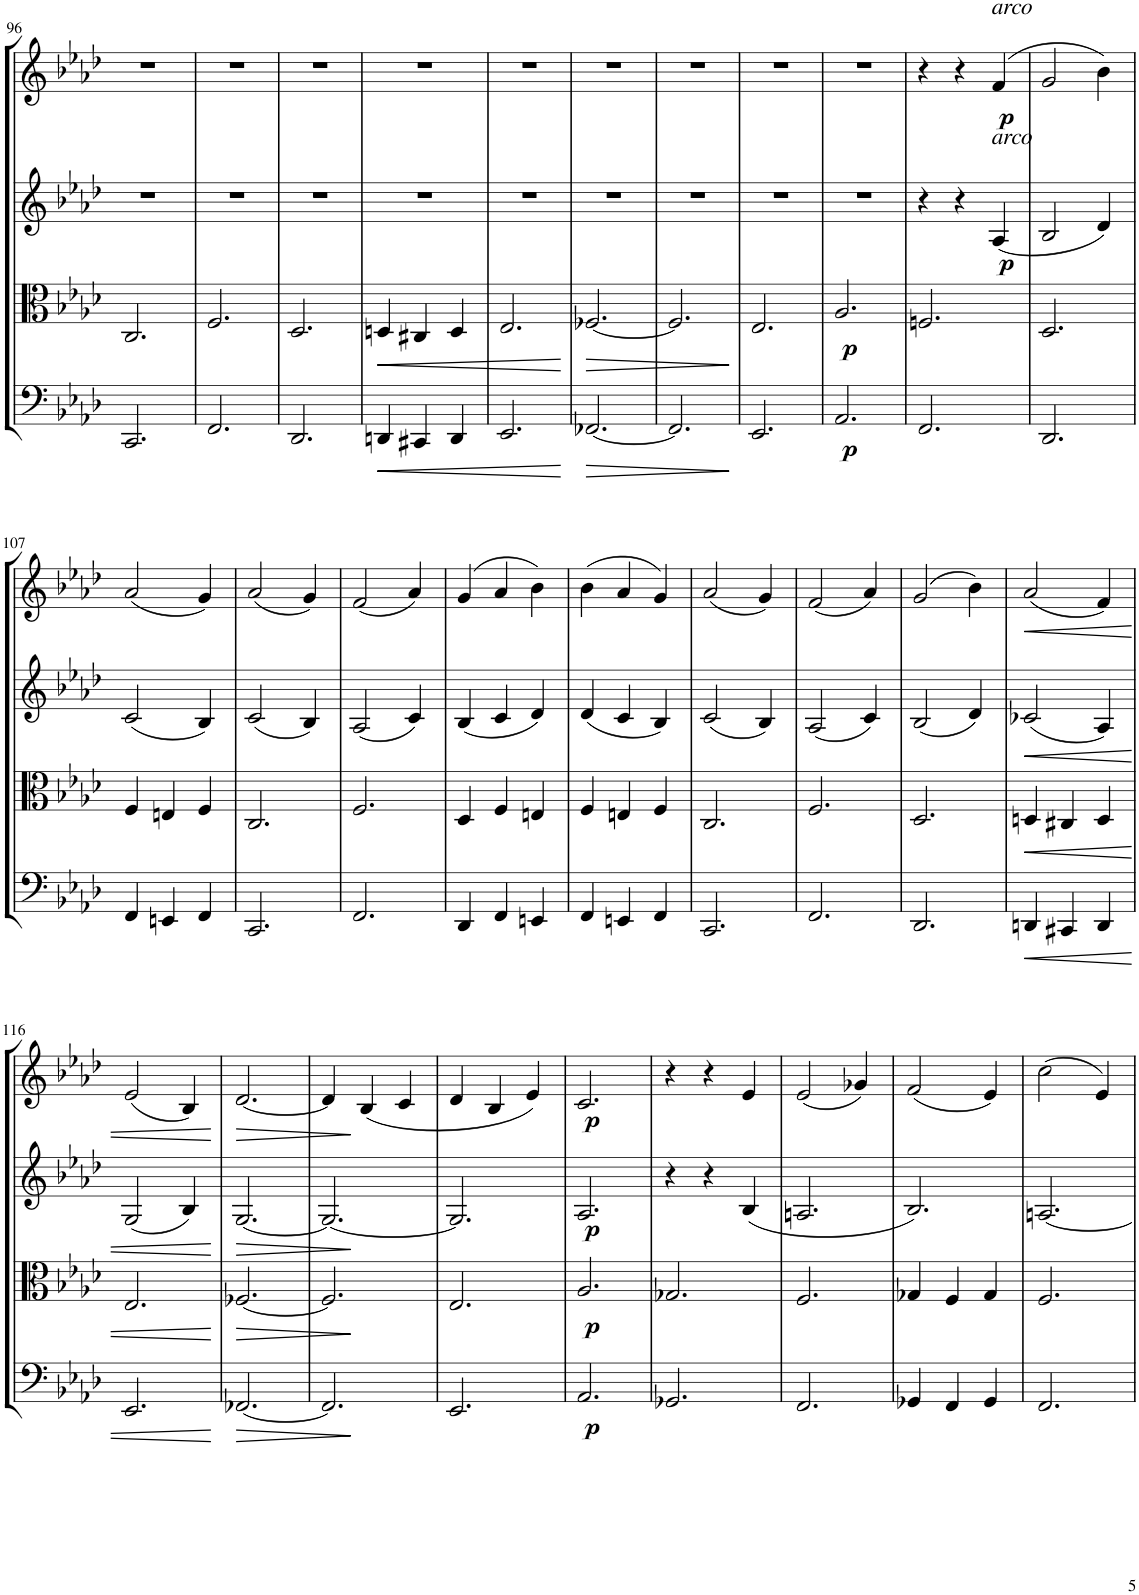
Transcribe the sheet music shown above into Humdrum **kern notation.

**kern	**dynam	**kern	**dynam	**kern	**dynam	**kern	**dynam
*part4	*part4	*part3	*part3	*part2	*part2	*part1	*part1
*staff4	*staff4	*staff3	*staff3	*staff2	*staff2	*staff1	*staff1
*I"Violoncello	*	*I"Viola	*	*I"Violino II	*	*I"Violino I	*
*I'Vc	*	*I'Vla	*	*I'Vln	*	*I'Vln	*
!!LO:PB:g=z
*clefF4	*	*clefC3	*	*clefG2	*	*clefG2	*
*k[b-e-a-d-]	*	*k[b-e-a-d-]	*	*k[b-e-a-d-]	*	*k[b-e-a-d-]	*
*M3/4	*	*M3/4	*	*M3/4	*	*M3/4	*
=96	=96	=96	=96	=96	=96	=96	=96
2.CC/	.	2.C/	.	2.r	.	2.r	.
=97	=97	=97	=97	=97	=97	=97	=97
2.FF/	.	2.F/	.	2.r	.	2.r	.
=98	=98	=98	=98	=98	=98	=98	=98
2.DD-/	.	2.D-/	.	2.r	.	2.r	.
=99	=99	=99	=99	=99	=99	=99	=99
!	!LO:HP:b	!	!LO:HP:b	!	!	!	!
4DDn/	<	4Dn/	<	2.r	.	2.r	.
4CC#X/	.	4C#X/	.	.	.	.	.
4DD/	.	4D/	.	.	.	.	.
=100	=100	=100	=100	=100	=100	=100	=100
2.EE-/	.	2.E-/	.	2.r	.	2.r	.
.	[	.	[	.	.	.	.
=101	=101	=101	=101	=101	=101	=101	=101
!	!LO:HP:b	!	!LO:HP:b	!	!	!	!
[2.FF-X/	>	[2.F-X/	>	2.r	.	2.r	.
=102	=102	=102	=102	=102	=102	=102	=102
2.FF-/]	.	2.F-/]	.	2.r	.	2.r	.
.	]	.	]	.	.	.	.
=103	=103	=103	=103	=103	=103	=103	=103
2.EE-/	.	2.E-/	.	2.r	.	2.r	.
=104	=104	=104	=104	=104	=104	=104	=104
!	!LO:DY:b	!	!LO:DY:b	!	!	!	!
2.AA-/	p	2.A-/	p	2.r	.	2.r	.
=105	=105	=105	=105	=105	=105	=105	=105
2.FF/	.	2.Fn/	.	4r	.	4r	.
.	.	.	.	4r	.	4r	.
!	!	!	!	!	!	!LO:TX:a:i:t=arco	!
!	!	!	!	!LO:TX:a:i:t=arco	!	!	!
!	!	!	!	!	!LO:DY:b	!	!LO:DY:b
.	.	.	.	(4A-/	p	(4f/	p
=106	=106	=106	=106	=106	=106	=106	=106
2.DD-/	.	2.D-/	.	2B-/	.	2g/	.
.	.	.	.	4d-/)	.	4b-\)	.
!!LO:LB:g=z
=107	=107	=107	=107	=107	=107	=107	=107
4FF/	.	4F/	.	(2c/	.	(2a-/	.
4EEn/	.	4En/	.	.	.	.	.
4FF/	.	4F/	.	4B-/)	.	4g/)	.
=108	=108	=108	=108	=108	=108	=108	=108
2.CC/	.	2.C/	.	(2c/	.	(2a-/	.
.	.	.	.	4B-/)	.	4g/)	.
=109	=109	=109	=109	=109	=109	=109	=109
2.FF/	.	2.F/	.	(2A-/	.	(2f/	.
.	.	.	.	4c/)	.	4a-/)	.
=110	=110	=110	=110	=110	=110	=110	=110
4DD-/	.	4D-/	.	(4B-/	.	(4g/	.
4FF/	.	4F/	.	4c/	.	4a-/	.
4EEn/	.	4En/	.	4d-/)	.	4b-\)	.
=111	=111	=111	=111	=111	=111	=111	=111
4FF/	.	4F/	.	(4d-/	.	(4b-\	.
4EEn/	.	4En/	.	4c/	.	4a-/	.
4FF/	.	4F/	.	4B-/)	.	4g/)	.
=112	=112	=112	=112	=112	=112	=112	=112
2.CC/	.	2.C/	.	(2c/	.	(2a-/	.
.	.	.	.	4B-/)	.	4g/)	.
=113	=113	=113	=113	=113	=113	=113	=113
2.FF/	.	2.F/	.	(2A-/	.	(2f/	.
.	.	.	.	4c/)	.	4a-/)	.
=114	=114	=114	=114	=114	=114	=114	=114
2.DD-/	.	2.D-/	.	(2B-/	.	(2g/	.
.	.	.	.	4d-/)	.	4b-\)	.
=115	=115	=115	=115	=115	=115	=115	=115
!	!LO:HP:b	!	!LO:HP:b	!	!LO:HP:b	!	!LO:HP:b
4DDn/	<	4Dn/	<	(2c-X/	<	(2a-/	<
4CC#X/	.	4C#X/	.	.	.	.	.
4DD/	.	4D/	.	4A-/)	.	4f/)	.
!!LO:LB:g=z
=116	=116	=116	=116	=116	=116	=116	=116
2.EE-/	.	2.E-/	.	(2G/	.	(2e-/	.
.	.	.	.	4B-/)	.	4B-/)	.
.	[	.	[	.	[	.	[
=117	=117	=117	=117	=117	=117	=117	=117
!	!LO:HP:b	!	!LO:HP:b	!	!LO:HP:b	!	!LO:HP:b
[2.FF-X/	>	[2.F-X/	>	[2.G/	>	[2.d-/	>
=118	=118	=118	=118	=118	=118	=118	=118
*^	*	*^	*	*^	*	*	*
2.FF-/]	4ryy	.	2.F-/]	4ryy	.	2.G/_	4ryy	.	4d-/]	.
.	2ryy	]	.	2ryy	]	.	2ryy	]	(4B-/	]
.	.	.	.	.	.	.	.	.	4c/	.
*v	*v	*	*	*	*	*v	*v	*	*	*
*	*	*v	*v	*	*	*	*	*
=119	=119	=119	=119	=119	=119	=119	=119
2.EE-/	.	2.E-/	.	2.G/]	.	4d-/	.
.	.	.	.	.	.	4B-/	.
.	.	.	.	.	.	4e-/)	.
=120	=120	=120	=120	=120	=120	=120	=120
!	!LO:DY:b	!	!LO:DY:b	!	!LO:DY:b	!	!LO:DY:b
2.AA-/	p	2.A-/	p	2.A-/	p	2.c/	p
=121	=121	=121	=121	=121	=121	=121	=121
2.GG-X/	.	2.G-X/	.	4r	.	4r	.
.	.	.	.	4r	.	4r	.
.	.	.	.	(4B-/	.	4e-/	.
=122	=122	=122	=122	=122	=122	=122	=122
2.FF/	.	2.F/	.	2.An/	.	(2e-/	.
.	.	.	.	.	.	4g-X/)	.
=123	=123	=123	=123	=123	=123	=123	=123
4GG-X/	.	4G-X/	.	2.B-/)	.	(2f/	.
4FF/	.	4F/	.	.	.	.	.
4GG-/	.	4G-/	.	.	.	4e-/)	.
=124	=124	=124	=124	=124	=124	=124	=124
2.FF/	.	2.F/	.	[2.An/	.	(2cc\	.
.	.	.	.	.	.	4e-/)	.
=	=	=	=	=	=	=	=
*-	*-	*-	*-	*-	*-	*-	*-
